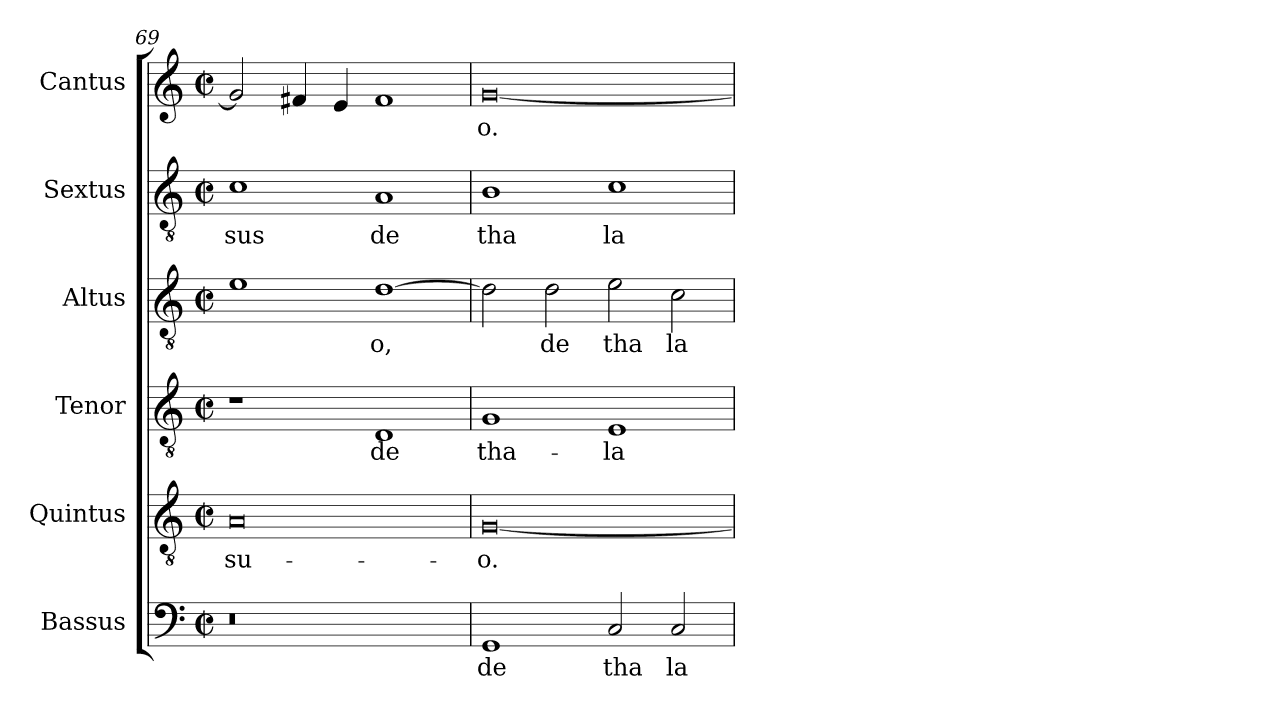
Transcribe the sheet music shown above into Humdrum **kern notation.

**kern	**text	**kern	**text	**kern	**text	**kern	**text	**kern	**text	**kern	**text
*part6	*part6	*part5	*part5	*part4	*part4	*part3	*part3	*part2	*part2	*part1	*part1
*staff6	*staff6	*staff5	*staff5	*staff4	*staff4	*staff3	*staff3	*staff2	*staff2	*staff1	*staff1
*I"Bassus	*	*I"Quintus	*	*I"Tenor	*	*I"Altus	*	*I"Sextus	*	*I"Cantus	*
*clefF4	*	*clefGv2	*	*clefGv2	*	*clefGv2	*	*clefGv2	*	*clefG2	*
*	*	*k[]	*	*	*	*	*	*	*	*	*
*	*	*C:	*	*	*	*	*	*	*	*	*
*M2/2	*	*M2/2	*	*M2/2	*	*M2/2	*	*M2/2	*	*M2/2	*
*met(c|)	*	*met(c|)	*	*met(c|)	*	*met(c|)	*	*met(c|)	*	*met(c|)	*
=69	=69	=69	=69	=69	=69	=69	=69	=69	=69	=69	=69
!	!	!	!LO:LY:b:cj	!	!	!	!	!	!LO:LY:b:cj	!	!
0r	.	0A	su-	1r	.	1e	.	1c	sus	2g/]	.
.	.	.	.	.	.	.	.	.	.	4f#X/	.
.	.	.	.	.	.	.	.	.	.	4e/	.
!	!	!	!	!	!LO:LY:b:cj	!	!LO:LY:b:cj	!	!LO:LY:b:cj	!	!
.	.	.	.	1D	de	[>1d	o,	1A	de	1f#	.
=70	=70	=70	=70	=70	=70	=70	=70	=70	=70	=70	=70
!	!LO:LY:b:cj	!	!LO:LY:b:cj	!	!LO:LY:b:cj	!	!	!	!LO:LY:b:cj	!	!LO:LY:b:cj
1GG	de	[<0G	-o.	1G	tha-	2d\]	.	1B	tha	[<0g	o.
!	!	!	!	!	!	!	!LO:LY:b:cj	!	!	!	!
.	.	.	.	.	.	2d\	de	.	.	.	.
!	!LO:LY:b:cj	!	!	!	!LO:LY:b:cj	!	!LO:LY:b:cj	!	!LO:LY:b:cj	!	!
2C/	tha	.	.	1E	-la-	2e\	tha	1c	la	.	.
!	!LO:LY:b:cj	!	!	!	!	!	!LO:LY:b:cj	!	!	!	!
2C/	la	.	.	.	.	2c\	la	.	.	.	.
=	=	=	=	=	=	=	=	=	=	=	=
*-	*-	*-	*-	*-	*-	*-	*-	*-	*-	*-	*-
